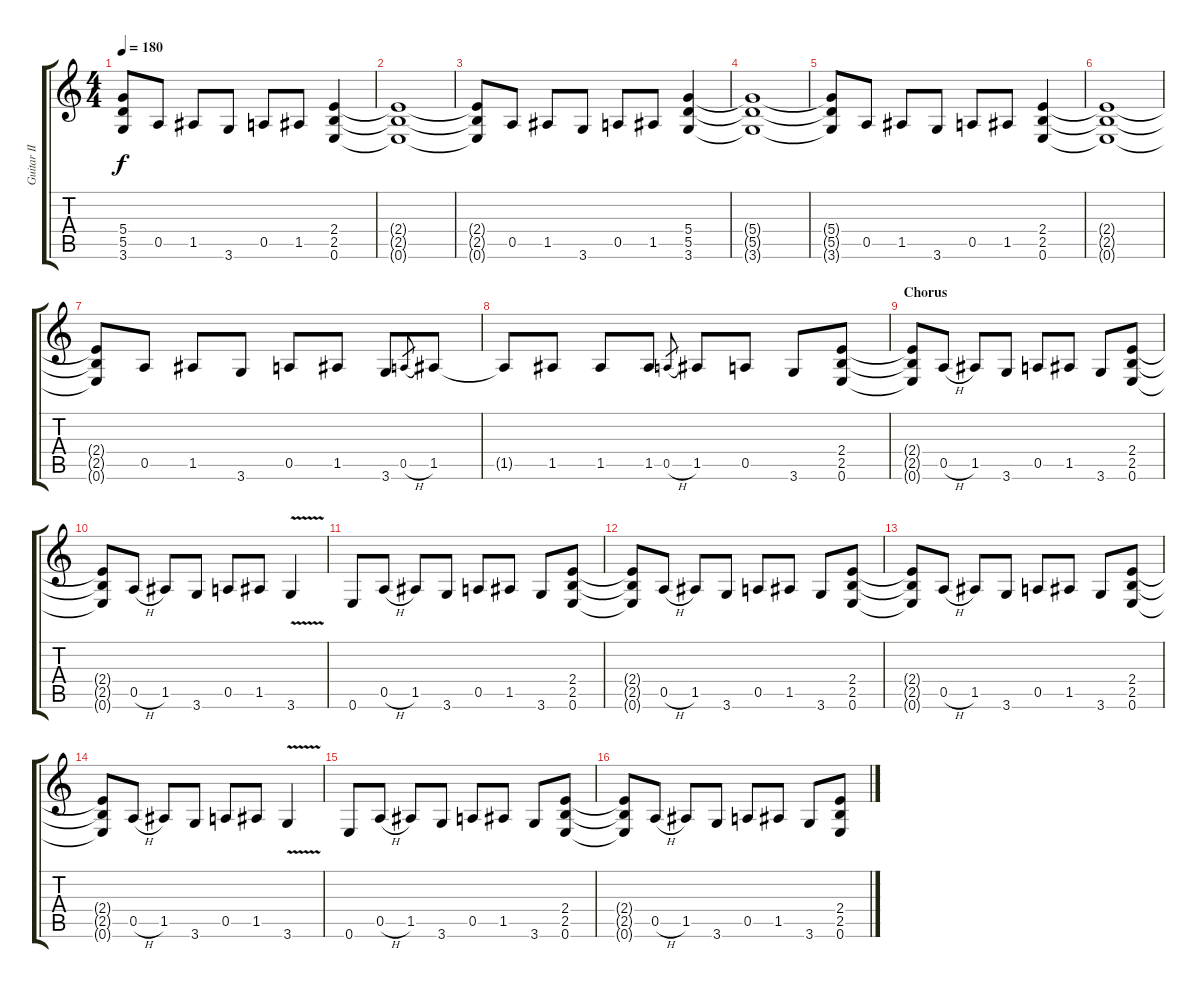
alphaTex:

\track ("Guitar II - Kirk" "Guitar II ") {instrument distortionguitar}
\staff {score tabs}
\tuning (E4 B3 G3 D3 A2 E2) {hide}
\ts (4 4)
\tempo 180
\clef g2
\ks c
(5.4{t} 5.5{t} 3.6{t}).8{dy f} 0.5.8 1.5.8 3.6.8 0.5.8 1.5.8 (2.4 2.5 0.6).4 |
(2.4{t} 2.5{t} 0.6{t}).1 |
(2.4{t} 2.5{t} 0.6{t}).8 0.5.8 1.5.8 3.6.8 0.5.8 1.5.8 (5.4 5.5 3.6).4 |
(5.4{t} 5.5{t} 3.6{t}).1 |
(5.4{t} 5.5{t} 3.6{t}).8 0.5.8 1.5.8 3.6.8 0.5.8 1.5.8 (2.4 2.5 0.6).4 |
(2.4{t} 2.5{t} 0.6{t}).1 |
(2.4{t} 2.5{t} 0.6{t}).8 0.5.8 1.5.8 3.6.8 0.5.8 1.5.8 3.6.8 0.5{h}.8{gr} 1.5.8 |
1.5{t}.8 1.5.8 1.5.8 1.5.8 0.5{h}.8{gr} 1.5.8 0.5.8 3.6.8 (2.4 2.5 0.6).8 |
\section ("" "Chorus")
(2.4{t} 2.5{t} 0.6{t}).8 0.5{h}.8 1.5.8 3.6.8 0.5.8 1.5.8 3.6.8 (2.4 2.5 0.6).8 |
(2.4{t} 2.5{t} 0.6{t}).8 0.5{h}.8 1.5.8 3.6.8 0.5.8 1.5.8 3.6{v}.4 |
0.6.8 0.5{h}.8 1.5.8 3.6.8 0.5.8 1.5.8 3.6.8 (2.4 2.5 0.6).8 |
(2.4{t} 2.5{t} 0.6{t}).8 0.5{h}.8 1.5.8 3.6.8 0.5.8 1.5.8 3.6.8 (2.4 2.5 0.6).8 |
(2.4{t} 2.5{t} 0.6{t}).8 0.5{h}.8 1.5.8 3.6.8 0.5.8 1.5.8 3.6.8 (2.4 2.5 0.6).8 |
(2.4{t} 2.5{t} 0.6{t}).8 0.5{h}.8 1.5.8 3.6.8 0.5.8 1.5.8 3.6{v}.4 |
0.6.8 0.5{h}.8 1.5.8 3.6.8 0.5.8 1.5.8 3.6.8 (2.4 2.5 0.6).8 |
(2.4{t} 2.5{t} 0.6{t}).8 0.5{h}.8 1.5.8 3.6.8 0.5.8 1.5.8 3.6.8 (2.4 2.5 0.6).8
